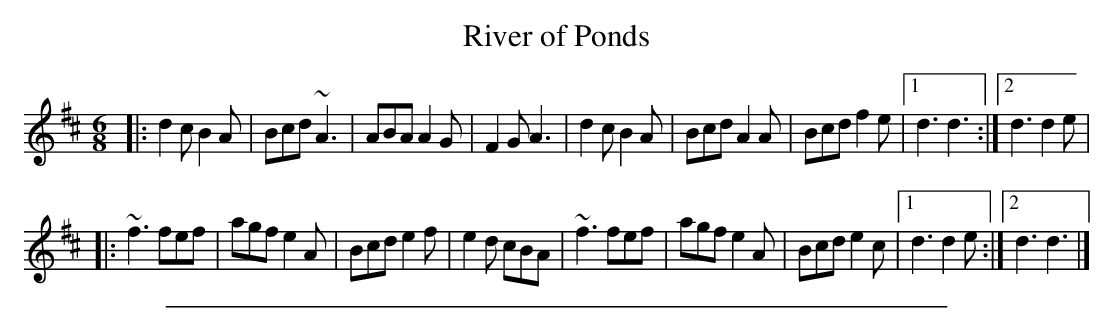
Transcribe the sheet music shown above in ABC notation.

X:1
T: River of Ponds
M:6/8
L:1/8
K:D
|: d2c B2A | Bcd ~A3 | ABA A2 G | F2 G A3 \
| d2 c B2 A | Bcd A2 A | Bcd f2 e |1 d3 d3 :|2 d3 d2 e |
|: ~f3 fef | agf e2 A | Bcd e2 f | e2 d cBA \
| ~f3 fef | agf e2 A | Bcd e2 c |1 d3 d2 e :|2 d3 d3 |]
